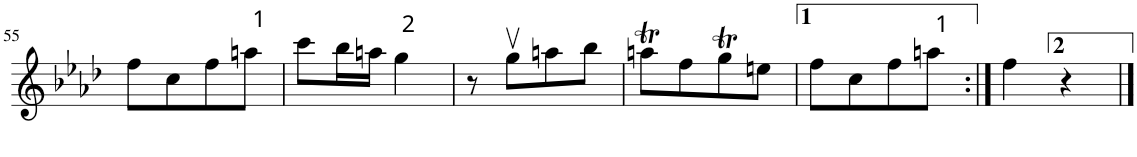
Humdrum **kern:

**kern
*part1
*staff1
*I"Piano
*I'Pno.
!!LO:PB:g=z
*clefG2
*k[b-e-a-d-]
*f:
*M2/4
=55
8ff\L
8cc\
8ff\
8aan\J
=56
8ccc\L
16bb-\L
16aan\JJ
4gg\
=57
8r
8ggv\L
8aan\
8bb-\J
=58
8aant\L
8ff\
8ggt\
8een\J
=59
8ff\L
8cc\
8ff\
8aan\J
=60:|!
4ff\
4r
==
*-
